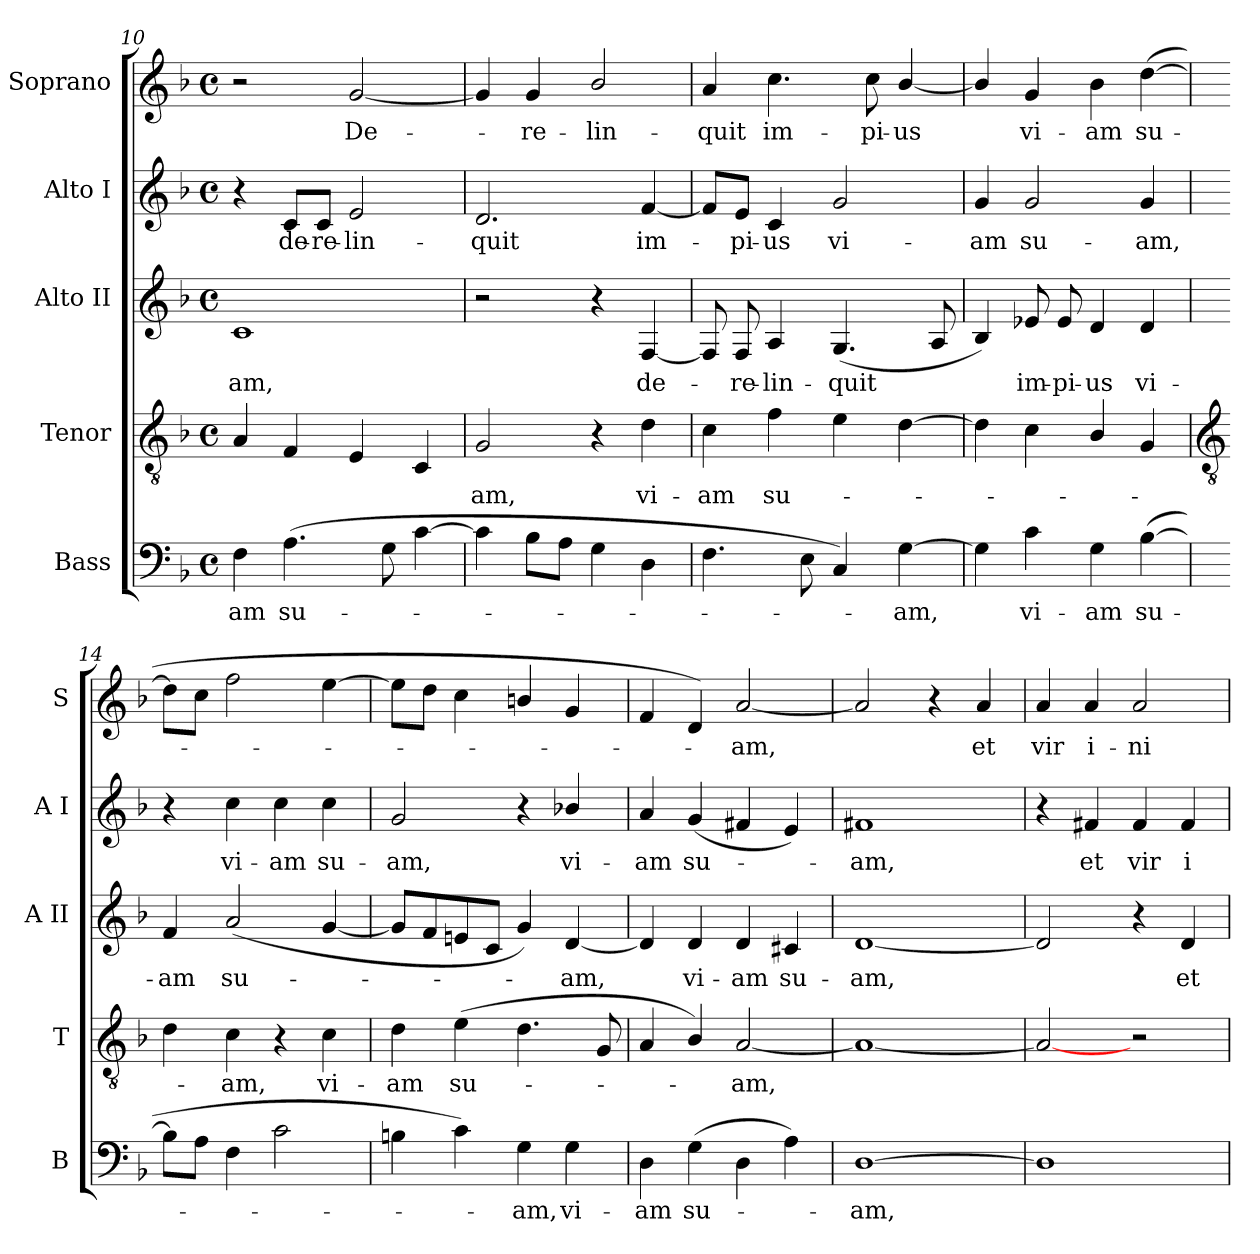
**kern	**text	**kern	**text	**kern	**text	**kern	**text	**kern	**text
*part5	*part5	*part4	*part4	*part3	*part3	*part2	*part2	*part1	*part1
*staff5	*staff5	*staff4	*staff4	*staff3	*staff3	*staff2	*staff2	*staff1	*staff1
*I"Bass	*	*I"Tenor	*	*I"Alto II	*	*I"Alto I	*	*I"Soprano	*
*I'B	*	*I'T	*	*I'A II	*	*I'A I	*	*I'S	*
*clefF4	*	*clefGv2	*	*clefG2	*	*clefG2	*	*clefG2	*
*k[b-]	*	*k[b-]	*	*k[b-]	*	*k[b-]	*	*k[b-]	*
*F:	*	*F:	*	*F:	*	*F:	*	*F:	*
*M4/4	*	*M4/4	*	*M4/4	*	*M4/4	*	*M4/4	*
*met(c)	*	*met(c)	*	*met(c)	*	*met(c)	*	*met(c)	*
=10	=10	=10	=10	=10	=10	=10	=10	=10	=10
!	!LO:LY:b	!	!	!	!LO:LY:b	!	!	!	!
4F	-am	4A	.	1c	-am,	4r	.	2r	.
!	!LO:LY:b	!	!	!	!	!	!LO:LY:b	!	!
(>4.A	su-	4F	.	.	.	8c/L	de-	.	.
!	!	!	!	!	!	!	!LO:LY:b	!	!
.	.	.	.	.	.	8c/J	-re-	.	.
!	!	!	!	!	!	!	!LO:LY:b	!	!LO:LY:b
.	.	4E	.	.	.	2e	-lin-	[2g	De-
8G	.	.	.	.	.	.	.	.	.
[4c	.	4C	.	.	.	.	.	.	.
=11	=11	=11	=11	=11	=11	=11	=11	=11	=11
!	!	!	!LO:LY:b	!	!	!	!LO:LY:b	!	!
4c]	.	2G	am,	2r	.	2.d	-quit	4g]	.
!	!	!	!	!	!	!	!	!	!LO:LY:b
8B-L	.	.	.	.	.	.	.	4g	re-
8AJ	.	.	.	.	.	.	.	.	.
!	!	!	!	!	!	!	!	!	!LO:LY:b
4G	.	4r	.	4r	.	.	.	2b-/	-lin-
!	!	!	!LO:LY:b	!	!LO:LY:b	!	!LO:LY:b	!	!
4D	.	4d	vi-	[4F	de-	[4f	im-	.	.
=12	=12	=12	=12	=12	=12	=12	=12	=12	=12
!	!	!	!LO:LY:b	!	!	!	!	!	!LO:LY:b
4.F	.	4c	-am	8F]	.	8f/L]	.	4a	-quit
!	!	!	!	!	!LO:LY:b	!	!LO:LY:b	!	!
.	.	.	.	8F	re-	8e/J	pi-	.	.
!	!	!	!LO:LY:b	!	!LO:LY:b	!	!LO:LY:b	!	!LO:LY:b
.	.	4f	su-	4A	-lin-	4c	-us	4.cc	im-
8E	.	.	.	.	.	.	.	.	.
!	!	!	!	!	!LO:LY:b	!	!LO:LY:b	!	!
4C)	.	4e	.	(<4.G	-quit	2g	vi-	.	.
!	!	!	!	!	!	!	!	!	!LO:LY:b
.	.	.	.	.	.	.	.	8cc	-pi-
!	!LO:LY:b	!	!	!	!	!	!	!	!LO:LY:b
[4G	am,	[4d	.	.	.	.	.	[4b-/	-us
.	.	.	.	8A	.	.	.	.	.
=13	=13	=13	=13	=13	=13	=13	=13	=13	=13
!	!	!	!	!	!	!	!LO:LY:b	!	!
4G]	.	4d]	.	4B-)	.	4g	-am	4b-/]	.
!	!LO:LY:b	!	!	!	!LO:LY:b	!	!LO:LY:b	!	!LO:LY:b
4c	vi-	4c	.	8e-X	im-	2g	su-	4g	vi-
!	!	!	!	!	!LO:LY:b	!	!	!	!
.	.	.	.	8e-	-pi-	.	.	.	.
!	!LO:LY:b	!	!	!	!LO:LY:b	!	!	!	!LO:LY:b
4G	-am	4B-/	.	4d	-us	.	.	4b-	-am
!	!LO:LY:b	!	!	!	!LO:LY:b	!	!LO:LY:b	!	!LO:LY:b
(>[4B-	su-	4G	.	4d	vi-	4g	-am,	(>[4dd	su-
!!LO:LB:g=z
=14	=14	=14	=14	=14	=14	=14	=14	=14	=14
*	*	*clefGv2	*	*	*	*	*	*	*
!	!	!	!	!	!LO:LY:b	!	!	!	!
8B-L]	.	4d	.	4f	-am	4r	.	8ddL]	.
8AJ	.	.	.	.	.	.	.	8ccJ	.
!	!	!	!LO:LY:b	!	!LO:LY:b	!	!LO:LY:b	!	!
4F	.	4c	am,	(<2a	su-	4cc	vi-	2ff	.
!	!	!	!	!	!	!	!LO:LY:b	!	!
2c	.	4r	.	.	.	4cc	-am	.	.
!	!	!	!LO:LY:b	!	!	!	!LO:LY:b	!	!
.	.	4c	vi-	[4g	.	4cc	su-	[4ee	.
=15	=15	=15	=15	=15	=15	=15	=15	=15	=15
!	!	!	!LO:LY:b	!	!	!	!LO:LY:b	!	!
4Bn	.	4d	-am	8gL]	.	2g	-am,	8eeL]	.
.	.	.	.	8f	.	.	.	8ddJ	.
!	!	!	!LO:LY:b	!	!	!	!	!	!
4c)	.	(>4e	su-	8en	.	.	.	4cc	.
.	.	.	.	8cJ	.	.	.	.	.
!	!LO:LY:b	!	!	!	!	!	!	!	!
4G	am,	4.d	.	4g)	.	4r	.	4bn/	.
!	!LO:LY:b	!	!	!	!LO:LY:b	!	!LO:LY:b	!	!
4G	vi-	.	.	[4d	am,	4b-X/	vi-	4g	.
.	.	8G	.	.	.	.	.	.	.
=16	=16	=16	=16	=16	=16	=16	=16	=16	=16
!	!LO:LY:b	!	!	!	!	!	!LO:LY:b	!	!
4D	-am	4A	.	4d]	.	4a	-am	4f	.
!	!LO:LY:b	!	!	!	!LO:LY:b	!	!LO:LY:b	!	!
(>4G	su-	4B-/)	.	4d	vi-	(<4g	su-	4d)	.
!	!	!	!LO:LY:b	!	!LO:LY:b	!	!	!	!LO:LY:b
4D	.	[2A	am,	4d	-am	4f#X	.	[2a	am,
!	!	!	!	!	!LO:LY:b	!	!	!	!
4A)	.	.	.	4c#X	su-	4e)	.	.	.
=17	=17	=17	=17	=17	=17	=17	=17	=17	=17
!	!LO:LY:b	!	!	!	!LO:LY:b	!	!LO:LY:b	!	!
[1D	am,	1A_	.	[1d	-am,	1f#X	am,	2a]	.
.	.	.	.	.	.	.	.	4r	.
!	!	!	!	!	!	!	!	!	!LO:LY:b
.	.	.	.	.	.	.	.	4a	et
=18	=18	=18	=18	=18	=18	=18	=18	=18	=18
!	!	!	!	!	!	!	!	!	!LO:LY:b
1D]	.	2A_	.	2d]	.	4r	.	4a	vir
!	!	!	!	!	!	!	!LO:LY:b	!	!LO:LY:b
.	.	.	.	.	.	4f#X	et	4a	i-
!	!	!	!	!	!	!	!LO:LY:b	!	!LO:LY:b
.	.	2r	.	4r	.	4f#	vir	2a	-ni-
!	!	!	!	!	!LO:LY:b	!	!LO:LY:b	!	!
.	.	.	.	4d	et	4f#	i-	.	.
=	=	=	=	=	=	=	=	=	=
*-	*-	*-	*-	*-	*-	*-	*-	*-	*-
